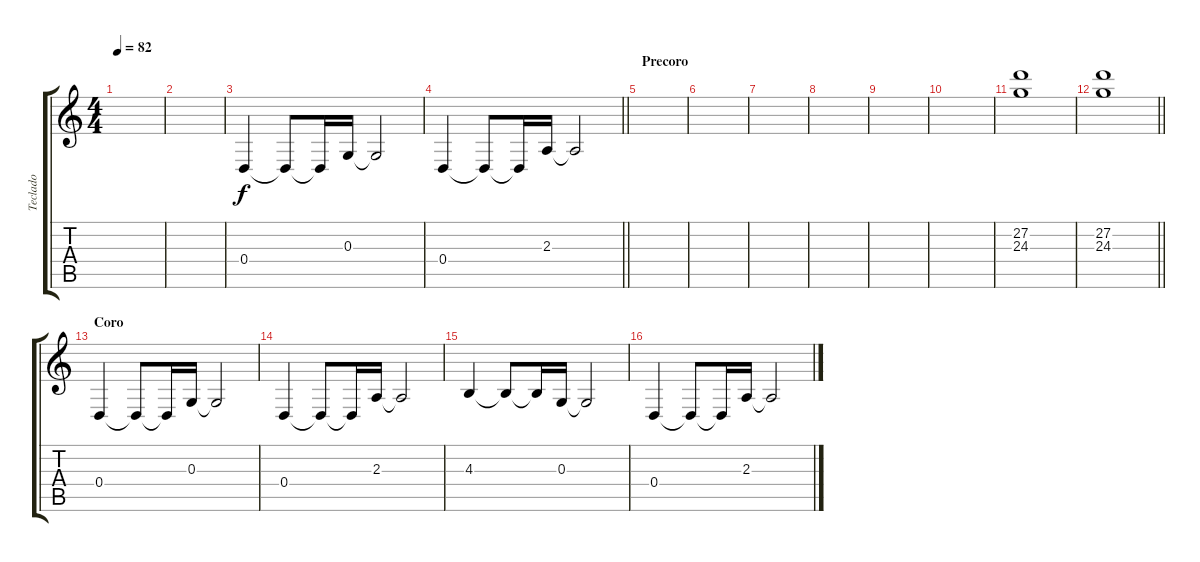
\track ("Teclado" "Teclado") {instrument stringensemble1}
\staff {score tabs}
\tuning (E4 B3 G3 D3 A2 E2) {hide}
\ts (4 4)
\tempo 82
\clef g2
\ks c
|
|
0.4.4 0.4{t}.8 0.4{t}.16 0.3.16 0.3{t}.2 |
\barLineRight lightlight
0.4.4 0.4{t}.8 0.4{t}.16 2.3.16 2.3{t}.2 |
\section ("" "Precoro")
|
|
|
|
|
|
(27.2 24.3).1{volume 5 instrument rockorgan} |
\barLineRight lightlight
(27.2 24.3).1 |
\section ("" "Coro")
0.4.4{volume 8 instrument stringensemble1} 0.4{t}.8 0.4{t}.16 0.3.16 0.3{t}.2 |
0.4.4 0.4{t}.8 0.4{t}.16 2.3.16 2.3{t}.2 |
4.3.4 4.3{t}.8 4.3{t}.16 0.3.16 0.3{t}.2 |
0.4.4 0.4{t}.8 0.4{t}.16 2.3.16 2.3{t}.2
